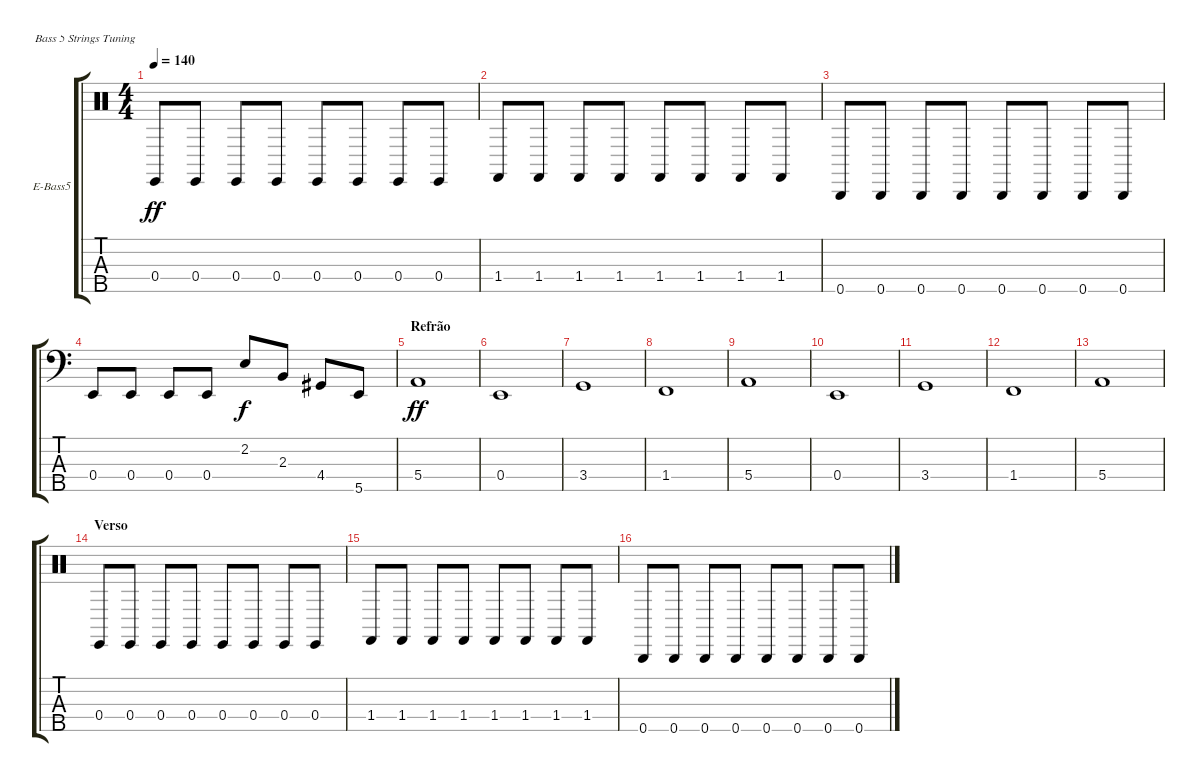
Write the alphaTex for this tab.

\defaultSystemsLayout 4
\bracketExtendMode groupsimilarinstruments
\firstSystemTrackNameOrientation horizontal
\otherSystemsTrackNameOrientation horizontal
\track ("Electric Bass" "E-Bass5") {instrument electricbassfinger}
\staff {score tabs}
\tuning (G2 D2 A1 E1 B0)
\ts (4 4)
\tempo 140
\clef neutral
\ks c
0.4.8{dy ff} 0.4.8 0.4.8 0.4.8 0.4.8 0.4.8 0.4.8 0.4.8 |
1.4.8 1.4.8 1.4.8 1.4.8 1.4.8 1.4.8 1.4.8 1.4.8 |
0.5.8 0.5.8 0.5.8 0.5.8 0.5.8 0.5.8 0.5.8 0.5.8 |
\clef f4
0.4.8 0.4.8 0.4.8 0.4.8 2.2.8{dy f} 2.3.8 4.4.8 5.5.8 |
\section ("" "Refrão")
5.4.1{dy ff} |
0.4.1 |
3.4.1 |
1.4.1 |
5.4.1 |
0.4.1 |
3.4.1 |
1.4.1 |
5.4.1 |
\section ("" "Verso")
\clef neutral
0.4.8 0.4.8 0.4.8 0.4.8 0.4.8 0.4.8 0.4.8 0.4.8 |
1.4.8 1.4.8 1.4.8 1.4.8 1.4.8 1.4.8 1.4.8 1.4.8 |
0.5.8 0.5.8 0.5.8 0.5.8 0.5.8 0.5.8 0.5.8 0.5.8
